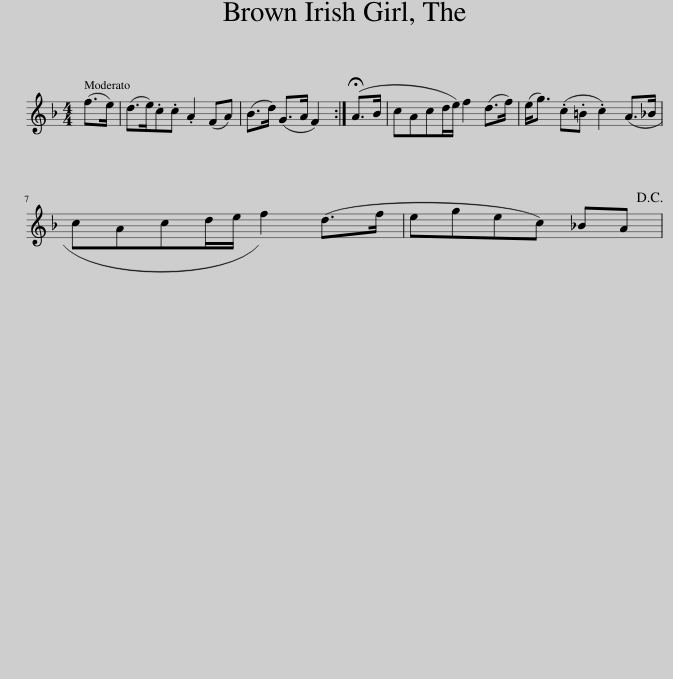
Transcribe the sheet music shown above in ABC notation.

X:1
L:1/8
M:4/4
I:linebreak $
K:F
V:1 treble
V:1
 (f>e) | (d>e).c.c .A2 (FA) | (B>d) (G>A F2) :| (!fermata!A>B | cAcd/e/) f2 (d>f) | %5
 (e<g) (.c.=B .c2) (A>_B |$ cAcd/e/ f2) (d>f | egec) _BA!D.C.! | %8
